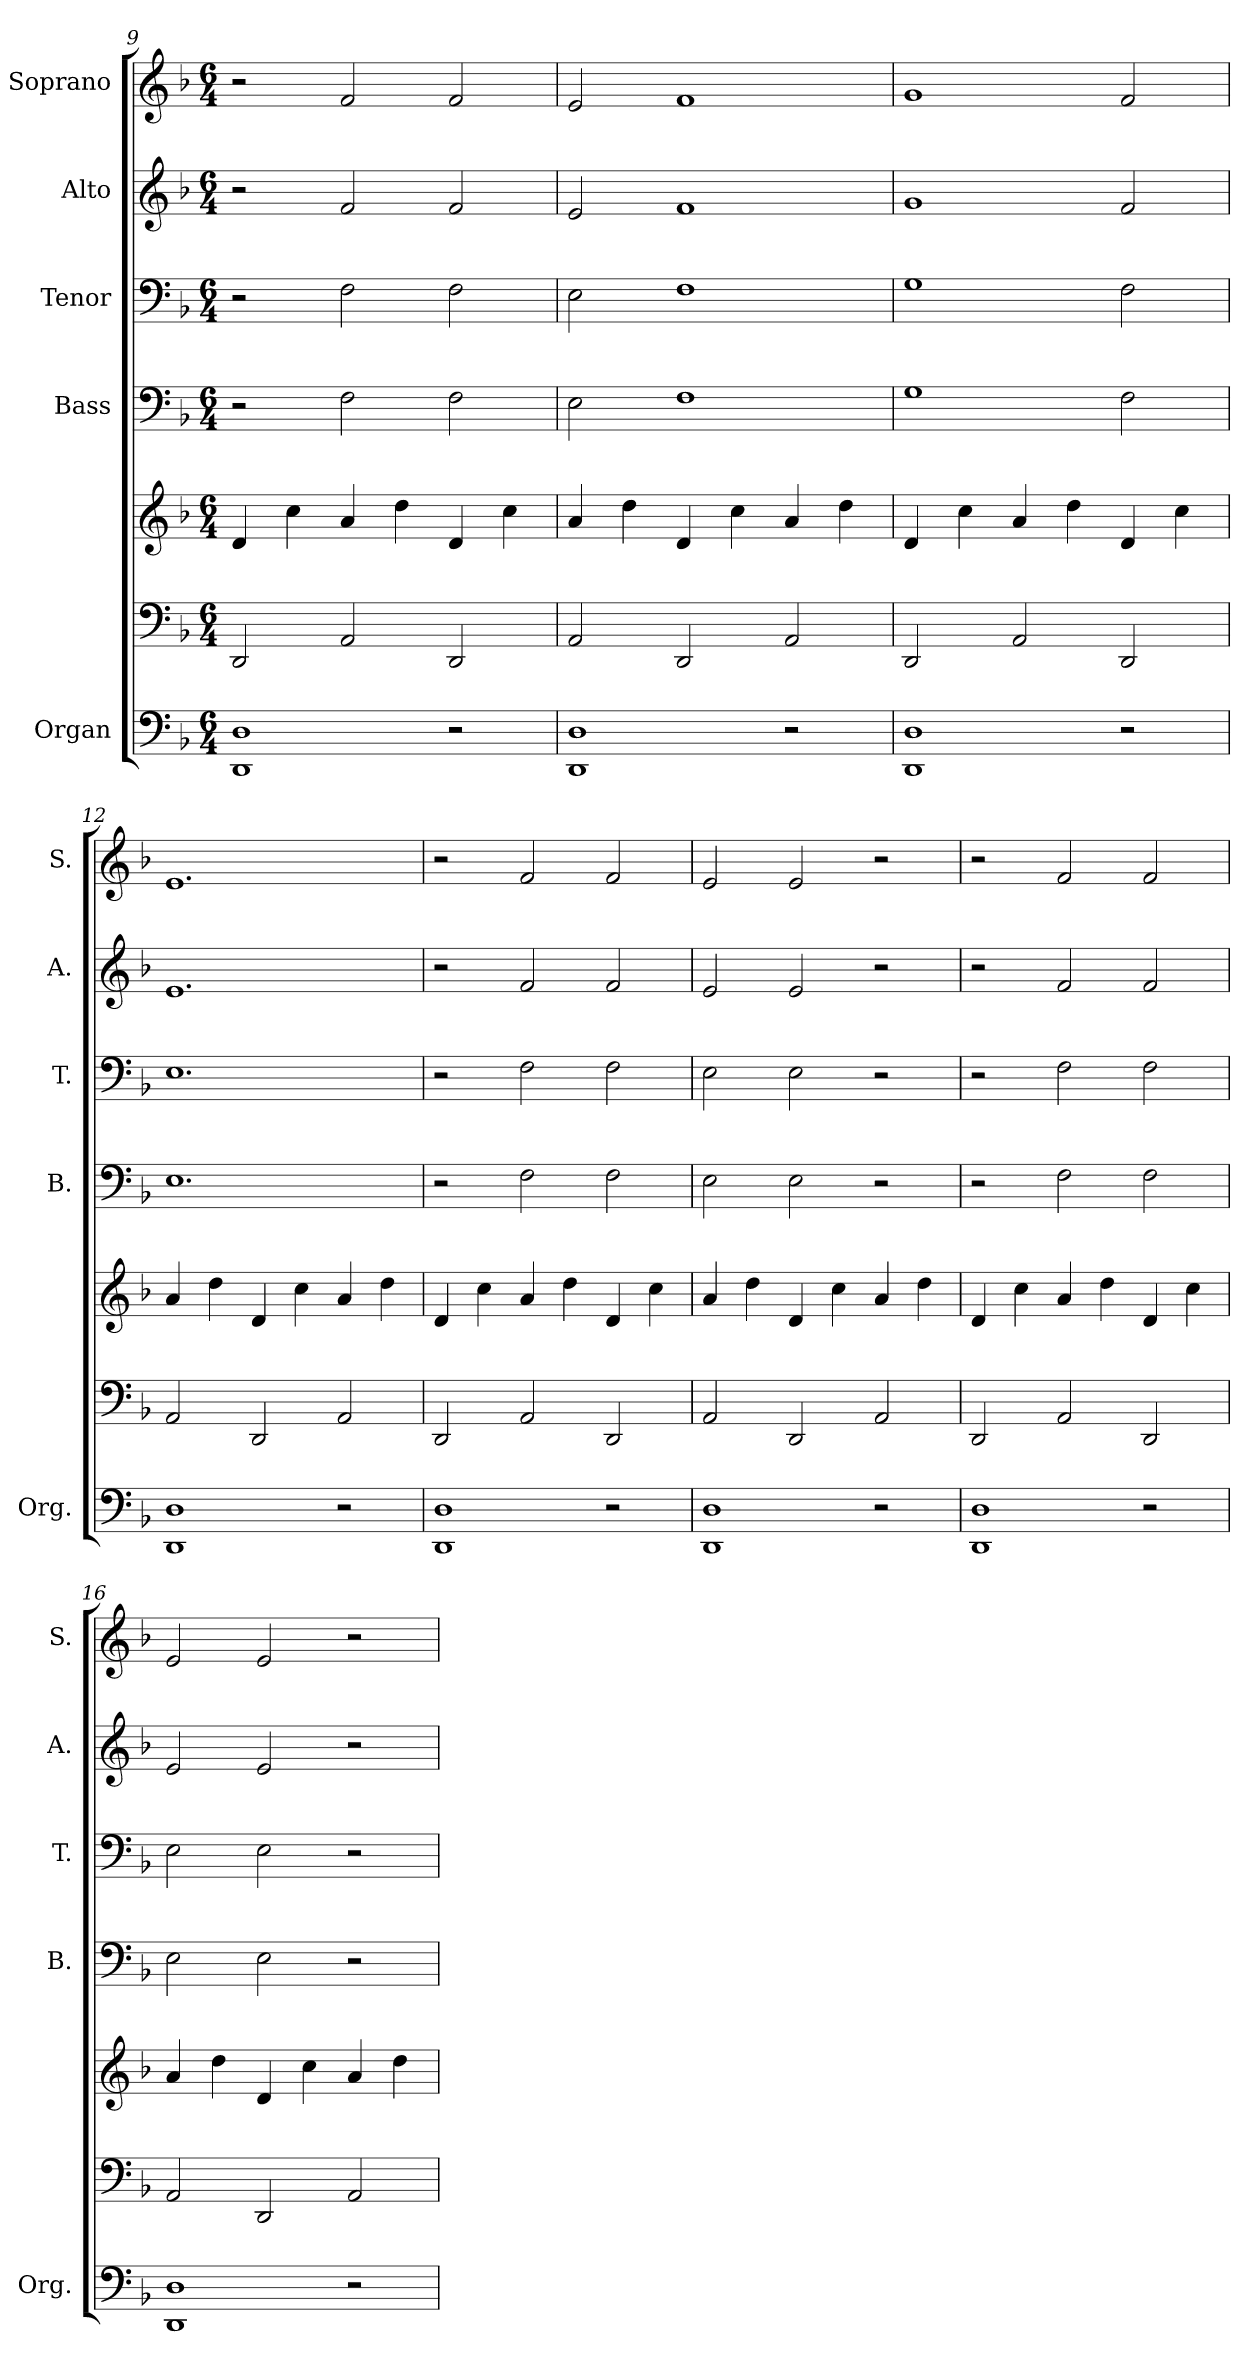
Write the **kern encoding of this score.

**kern	**kern	**kern	**kern	**kern	**kern	**kern
*part5	*part5	*part5	*part4	*part3	*part2	*part1
*staff7	*staff6	*staff5	*staff4	*staff3	*staff2	*staff1
*I"Organ	*	*	*I"Bass	*I"Tenor	*I"Alto	*I"Soprano
*I'Org.	*	*	*I'B.	*I'T.	*I'A.	*I'S.
*clefF4	*clefF4	*clefG2	*clefF4	*clefF4	*clefG2	*clefG2
*k[b-]	*k[b-]	*k[b-]	*k[b-]	*k[b-]	*k[b-]	*k[b-]
*M6/4	*M6/4	*M6/4	*M6/4	*M6/4	*M6/4	*M6/4
=9	=9	=9	=9	=9	=9	=9
1DD 1D	2DD/	4d/	2r	2r	2r	2r
.	.	4cc\	.	.	.	.
.	2AA/	4a/	2F\	2F\	2f/	2f/
.	.	4dd\	.	.	.	.
2r	2DD/	4d/	2F\	2F\	2f/	2f/
.	.	4cc\	.	.	.	.
!!LO:PB:g=z
=10	=10	=10	=10	=10	=10	=10
1DD 1D	2AA/	4a/	2E\	2E\	2e/	2e/
.	.	4dd\	.	.	.	.
.	2DD/	4d/	1F	1F	1f	1f
.	.	4cc\	.	.	.	.
2r	2AA/	4a/	.	.	.	.
.	.	4dd\	.	.	.	.
=11	=11	=11	=11	=11	=11	=11
1DD 1D	2DD/	4d/	1G	1G	1g	1g
.	.	4cc\	.	.	.	.
.	2AA/	4a/	.	.	.	.
.	.	4dd\	.	.	.	.
2r	2DD/	4d/	2F\	2F\	2f/	2f/
.	.	4cc\	.	.	.	.
=12	=12	=12	=12	=12	=12	=12
1DD 1D	2AA/	4a/	1.E	1.E	1.e	1.e
.	.	4dd\	.	.	.	.
.	2DD/	4d/	.	.	.	.
.	.	4cc\	.	.	.	.
2r	2AA/	4a/	.	.	.	.
.	.	4dd\	.	.	.	.
=13	=13	=13	=13	=13	=13	=13
1DD 1D	2DD/	4d/	2r	2r	2r	2r
.	.	4cc\	.	.	.	.
.	2AA/	4a/	2F\	2F\	2f/	2f/
.	.	4dd\	.	.	.	.
2r	2DD/	4d/	2F\	2F\	2f/	2f/
.	.	4cc\	.	.	.	.
=14	=14	=14	=14	=14	=14	=14
1DD 1D	2AA/	4a/	2E\	2E\	2e/	2e/
.	.	4dd\	.	.	.	.
.	2DD/	4d/	2E\	2E\	2e/	2e/
.	.	4cc\	.	.	.	.
2r	2AA/	4a/	2r	2r	2r	2r
.	.	4dd\	.	.	.	.
=15	=15	=15	=15	=15	=15	=15
1DD 1D	2DD/	4d/	2r	2r	2r	2r
.	.	4cc\	.	.	.	.
.	2AA/	4a/	2F\	2F\	2f/	2f/
.	.	4dd\	.	.	.	.
2r	2DD/	4d/	2F\	2F\	2f/	2f/
.	.	4cc\	.	.	.	.
!!LO:PB:g=z
=16	=16	=16	=16	=16	=16	=16
1DD 1D	2AA/	4a/	2E\	2E\	2e/	2e/
.	.	4dd\	.	.	.	.
.	2DD/	4d/	2E\	2E\	2e/	2e/
.	.	4cc\	.	.	.	.
2r	2AA/	4a/	2r	2r	2r	2r
.	.	4dd\	.	.	.	.
=	=	=	=	=	=	=
*-	*-	*-	*-	*-	*-	*-
